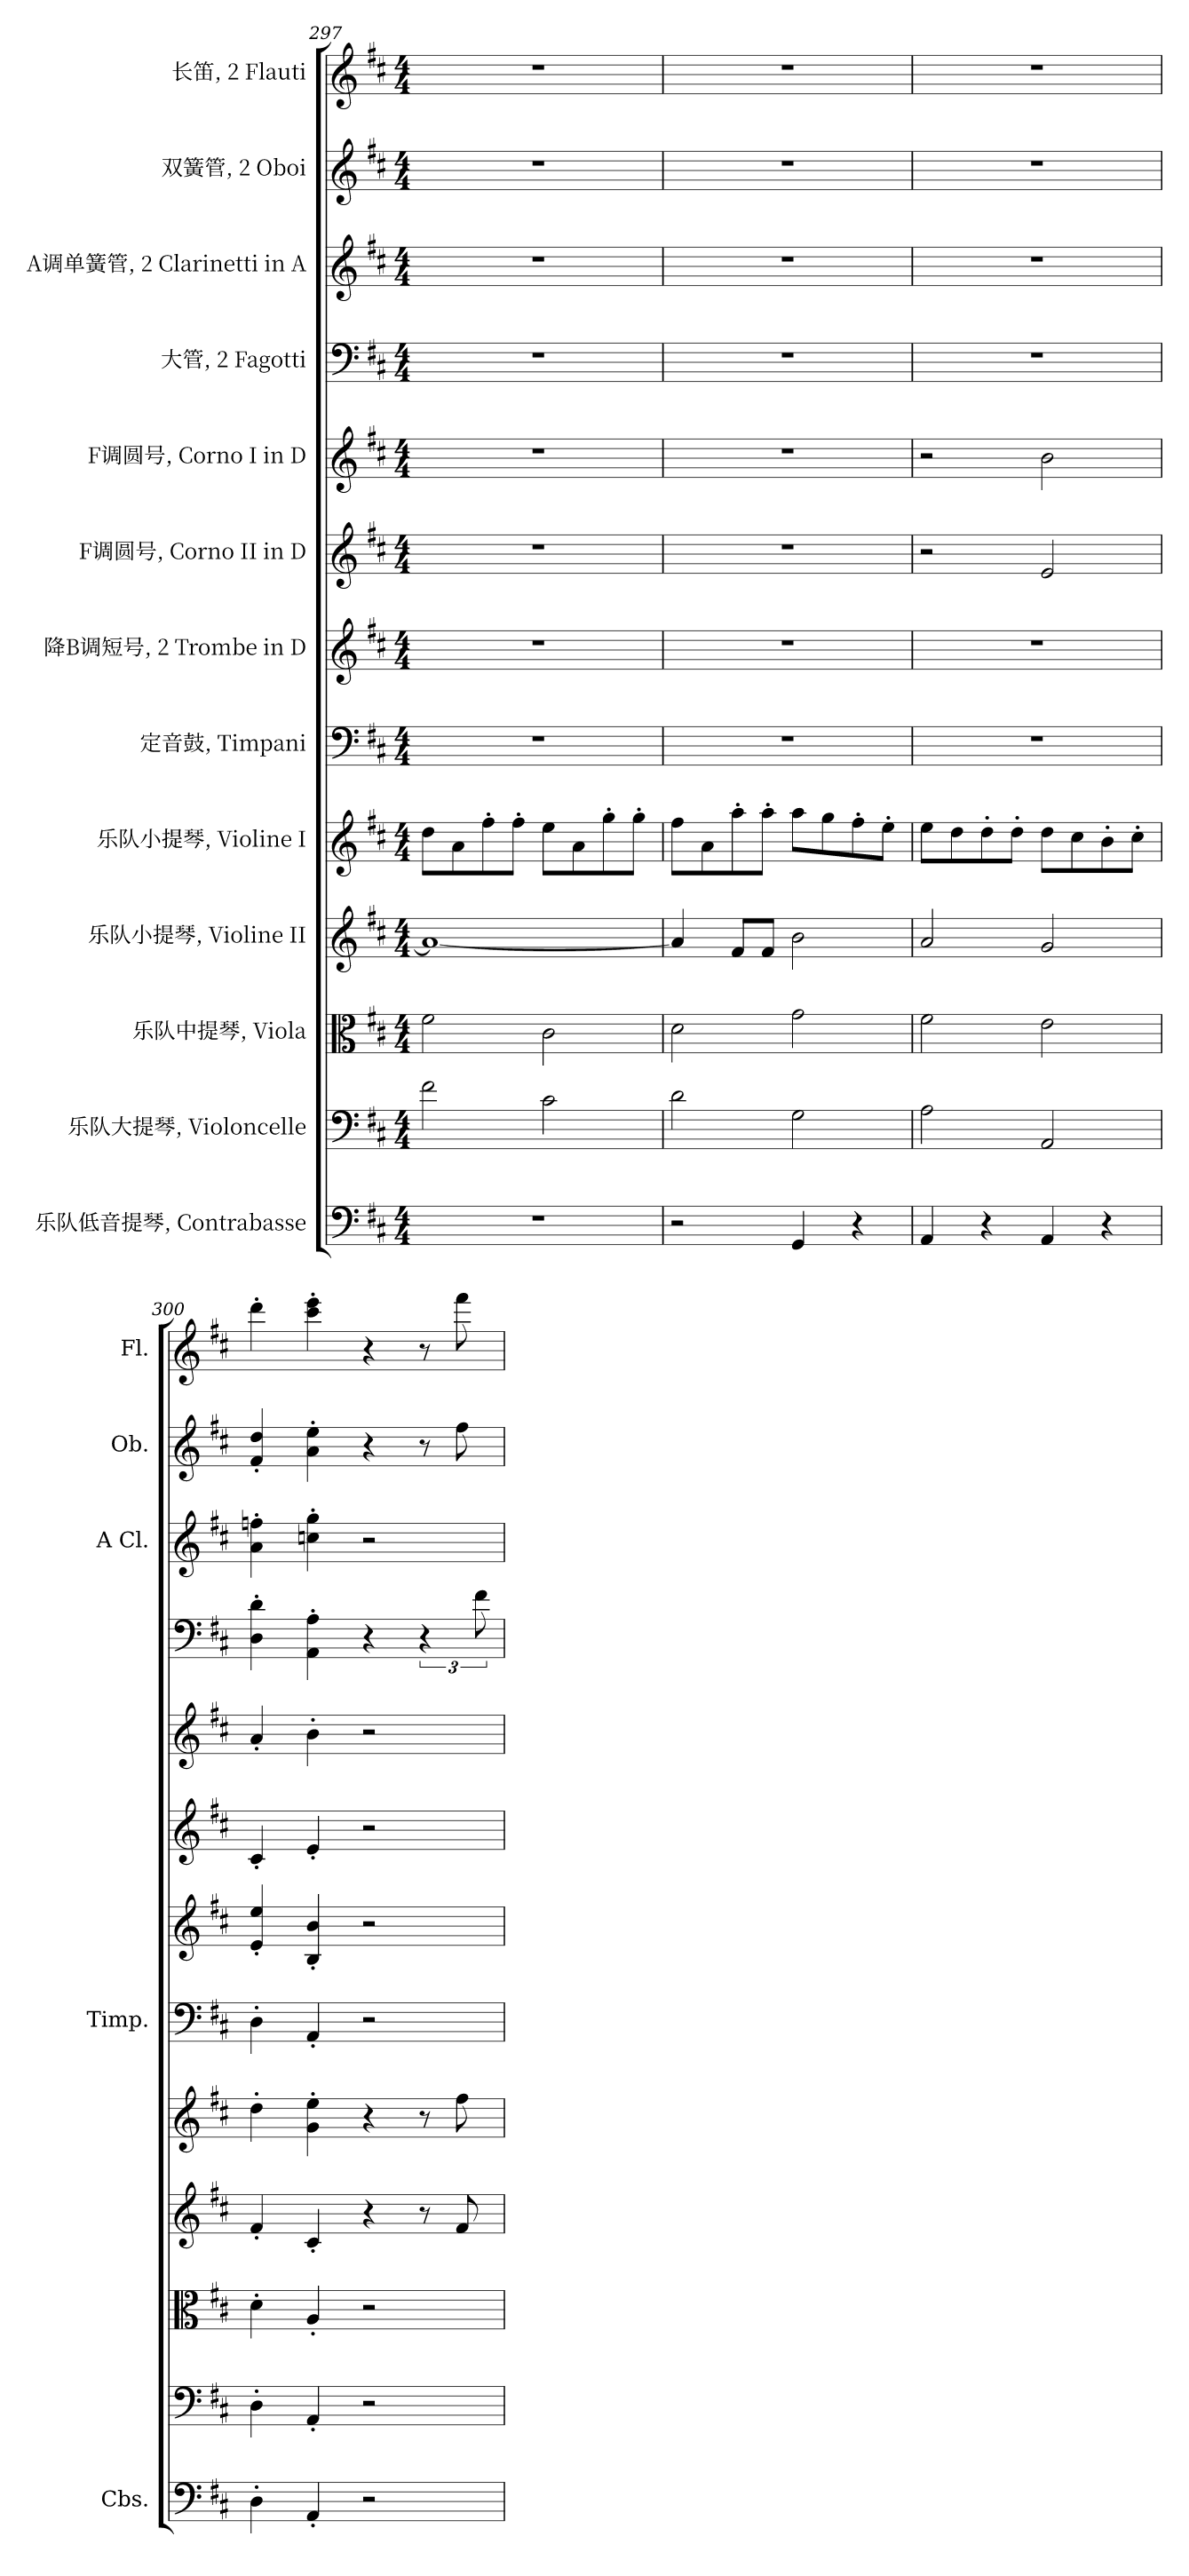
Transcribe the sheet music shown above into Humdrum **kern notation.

**kern	**kern	**kern	**kern	**kern	**kern	**kern	**kern	**kern	**kern	**kern	**kern	**kern
*part13	*part12	*part11	*part10	*part9	*part8	*part7	*part6	*part5	*part4	*part3	*part2	*part1
*staff13	*staff12	*staff11	*staff10	*staff9	*staff8	*staff7	*staff6	*staff5	*staff4	*staff3	*staff2	*staff1
*I"乐队低音提琴, Contrabasse	*I"乐队大提琴, Violoncelle	*I"乐队中提琴, Viola	*I"乐队小提琴, Violine II	*I"乐队小提琴, Violine I	*I"定音鼓, Timpani	*I"降B调短号, 2 Trombe in D	*I"F调圆号, Corno II in D	*I"F调圆号, Corno I in D	*I"大管, 2 Fagotti	*I"A调单簧管, 2 Clarinetti in A	*I"双簧管, 2 Oboi	*I"长笛, 2 Flauti
*I'Cbs.	*	*	*	*	*I'Timp.	*	*	*	*	*I'A Cl.	*I'Ob.	*I'Fl.
*clefF4	*clefF4	*clefC3	*clefG2	*clefG2	*clefF4	*clefG2	*clefG2	*clefG2	*clefF4	*clefG2	*clefG2	*clefG2
*ITrd7c12	*	*	*	*	*	*ITrd1c2	*ITrd4c7	*ITrd4c7	*	*ITrd2c3	*	*
*k[f#c#]	*k[f#c#]	*k[f#c#]	*k[f#c#]	*k[f#c#]	*k[f#c#]	*k[]	*k[f#]	*k[f#]	*k[f#c#]	*k[f#c#g#d#a#]	*k[f#c#]	*k[f#c#]
*M4/4	*M4/4	*M4/4	*M4/4	*M4/4	*M4/4	*M4/4	*M4/4	*M4/4	*M4/4	*M4/4	*M4/4	*M4/4
*MM278	*MM278	*MM278	*MM278	*MM278	*MM278	*MM278	*MM278	*MM278	*MM278	*MM278	*MM278	*MM278
=297	=297	=297	=297	=297	=297	=297	=297	=297	=297	=297	=297	=297
1r	2f#\	2f#\	1a_	8dd\L	1r	1r	1r	1r	1r	1r	1r	1r
.	.	.	.	8a\	.	.	.	.	.	.	.	.
.	.	.	.	8ff#'\	.	.	.	.	.	.	.	.
.	.	.	.	8ff#'\J	.	.	.	.	.	.	.	.
.	2c#\	2c#\	.	8ee\L	.	.	.	.	.	.	.	.
.	.	.	.	8a\	.	.	.	.	.	.	.	.
.	.	.	.	8gg'\	.	.	.	.	.	.	.	.
.	.	.	.	8gg'\J	.	.	.	.	.	.	.	.
!!LO:PB:g=z
=298	=298	=298	=298	=298	=298	=298	=298	=298	=298	=298	=298	=298
*	*	*	*	*	*	*	*	*	*	*	*	*MM278
2r	2d\	2d\	4a/]	8ff#\L	1r	1r	1r	1r	1r	1r	1r	1r
.	.	.	.	8a\	.	.	.	.	.	.	.	.
.	.	.	8f#/L	8aa'\	.	.	.	.	.	.	.	.
.	.	.	8f#/J	8aa'\J	.	.	.	.	.	.	.	.
4GGG/	2G\	2g\	2b\	8aa\L	.	.	.	.	.	.	.	.
.	.	.	.	8gg\	.	.	.	.	.	.	.	.
4r	.	.	.	8ff#'\	.	.	.	.	.	.	.	.
.	.	.	.	8ee'\J	.	.	.	.	.	.	.	.
=299	=299	=299	=299	=299	=299	=299	=299	=299	=299	=299	=299	=299
*	*	*	*	*	*	*	*	*	*	*	*	*MM278
4AAA/	2A\	2f#\	2a/	8ee\L	1r	1r	2r	2r	1r	1r	1r	1r
.	.	.	.	8dd\	.	.	.	.	.	.	.	.
4r	.	.	.	8dd'\	.	.	.	.	.	.	.	.
.	.	.	.	8dd'\J	.	.	.	.	.	.	.	.
4AAA/	2AA/	2e\	2g/	8dd\L	.	.	2A/	2e\	.	.	.	.
.	.	.	.	8cc#\	.	.	.	.	.	.	.	.
4r	.	.	.	8b'\	.	.	.	.	.	.	.	.
.	.	.	.	8cc#'\J	.	.	.	.	.	.	.	.
=300	=300	=300	=300	=300	=300	=300	=300	=300	=300	=300	=300	=300
*	*	*	*	*	*	*	*	*	*	*	*	*MM278
4DD'\	4D'\	4d'\	4f#'/	4dd'\	4D'\	4d/' 4dd/'	4F#'/	4d'/	4D\' 4d\'	4f#\' 4ddn\'	4f#/' 4dd/'	4ddd'\
4AAA'/	4AA'/	4A'/	4c#'/	4g\' 4ee\'	4AA'/	4A/' 4a/'	4A'/	4e'\	4AA\' 4A\'	4an\' 4ee\'	4a\' 4ee\'	4ccc#\' 4eee\'
*	*	*	*	*	*	*	*	*	*	*	*	*MM257
2r	2r	2r	4r	4r	2r	2r	2r	2r	4r	2r	4r	4r
*	*	*	*	*	*	*	*	*	*	*	*	*MM310
.	.	.	8r	8r	.	.	.	.	6r	.	8r	8r
.	.	.	8f#/	8ff#\	.	.	.	.	.	.	8ff#\	8fff#\
.	.	.	.	.	.	.	.	.	12f#\	.	.	.
=	=	=	=	=	=	=	=	=	=	=	=	=
*-	*-	*-	*-	*-	*-	*-	*-	*-	*-	*-	*-	*-
